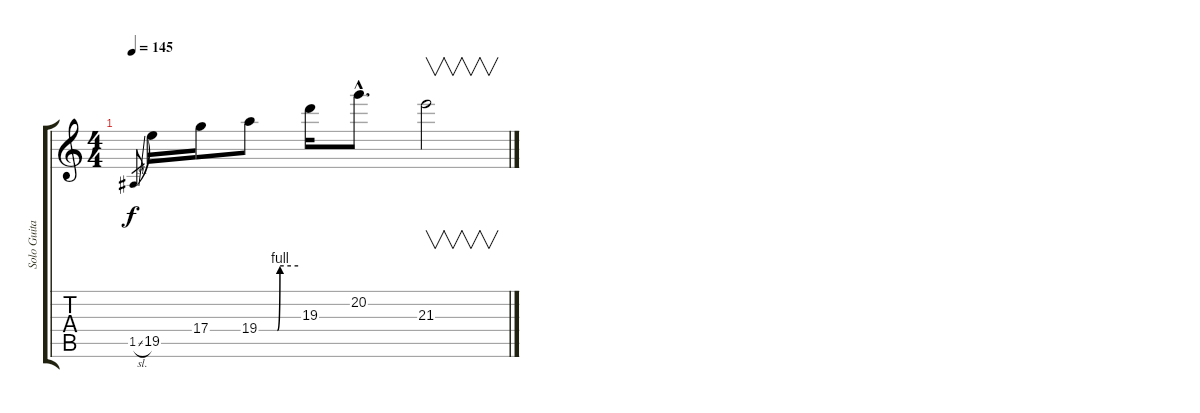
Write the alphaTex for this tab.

\track ("Solo Guitar" "Solo Guita") {instrument distortionguitar}
\staff {score tabs}
\tuning (E4 B3 G3 D3 A2 E2) {hide}
\ts (4 4)
\tempo 145
\clef g2
\ks c
1.5{sl}.8{gr dy f} 19.5.16 17.4.16 19.4{be (custom 0 0 28 0 32 4 60 4)}.8 19.3.16 20.2{hac}.8{d} 21.3.2{v}
